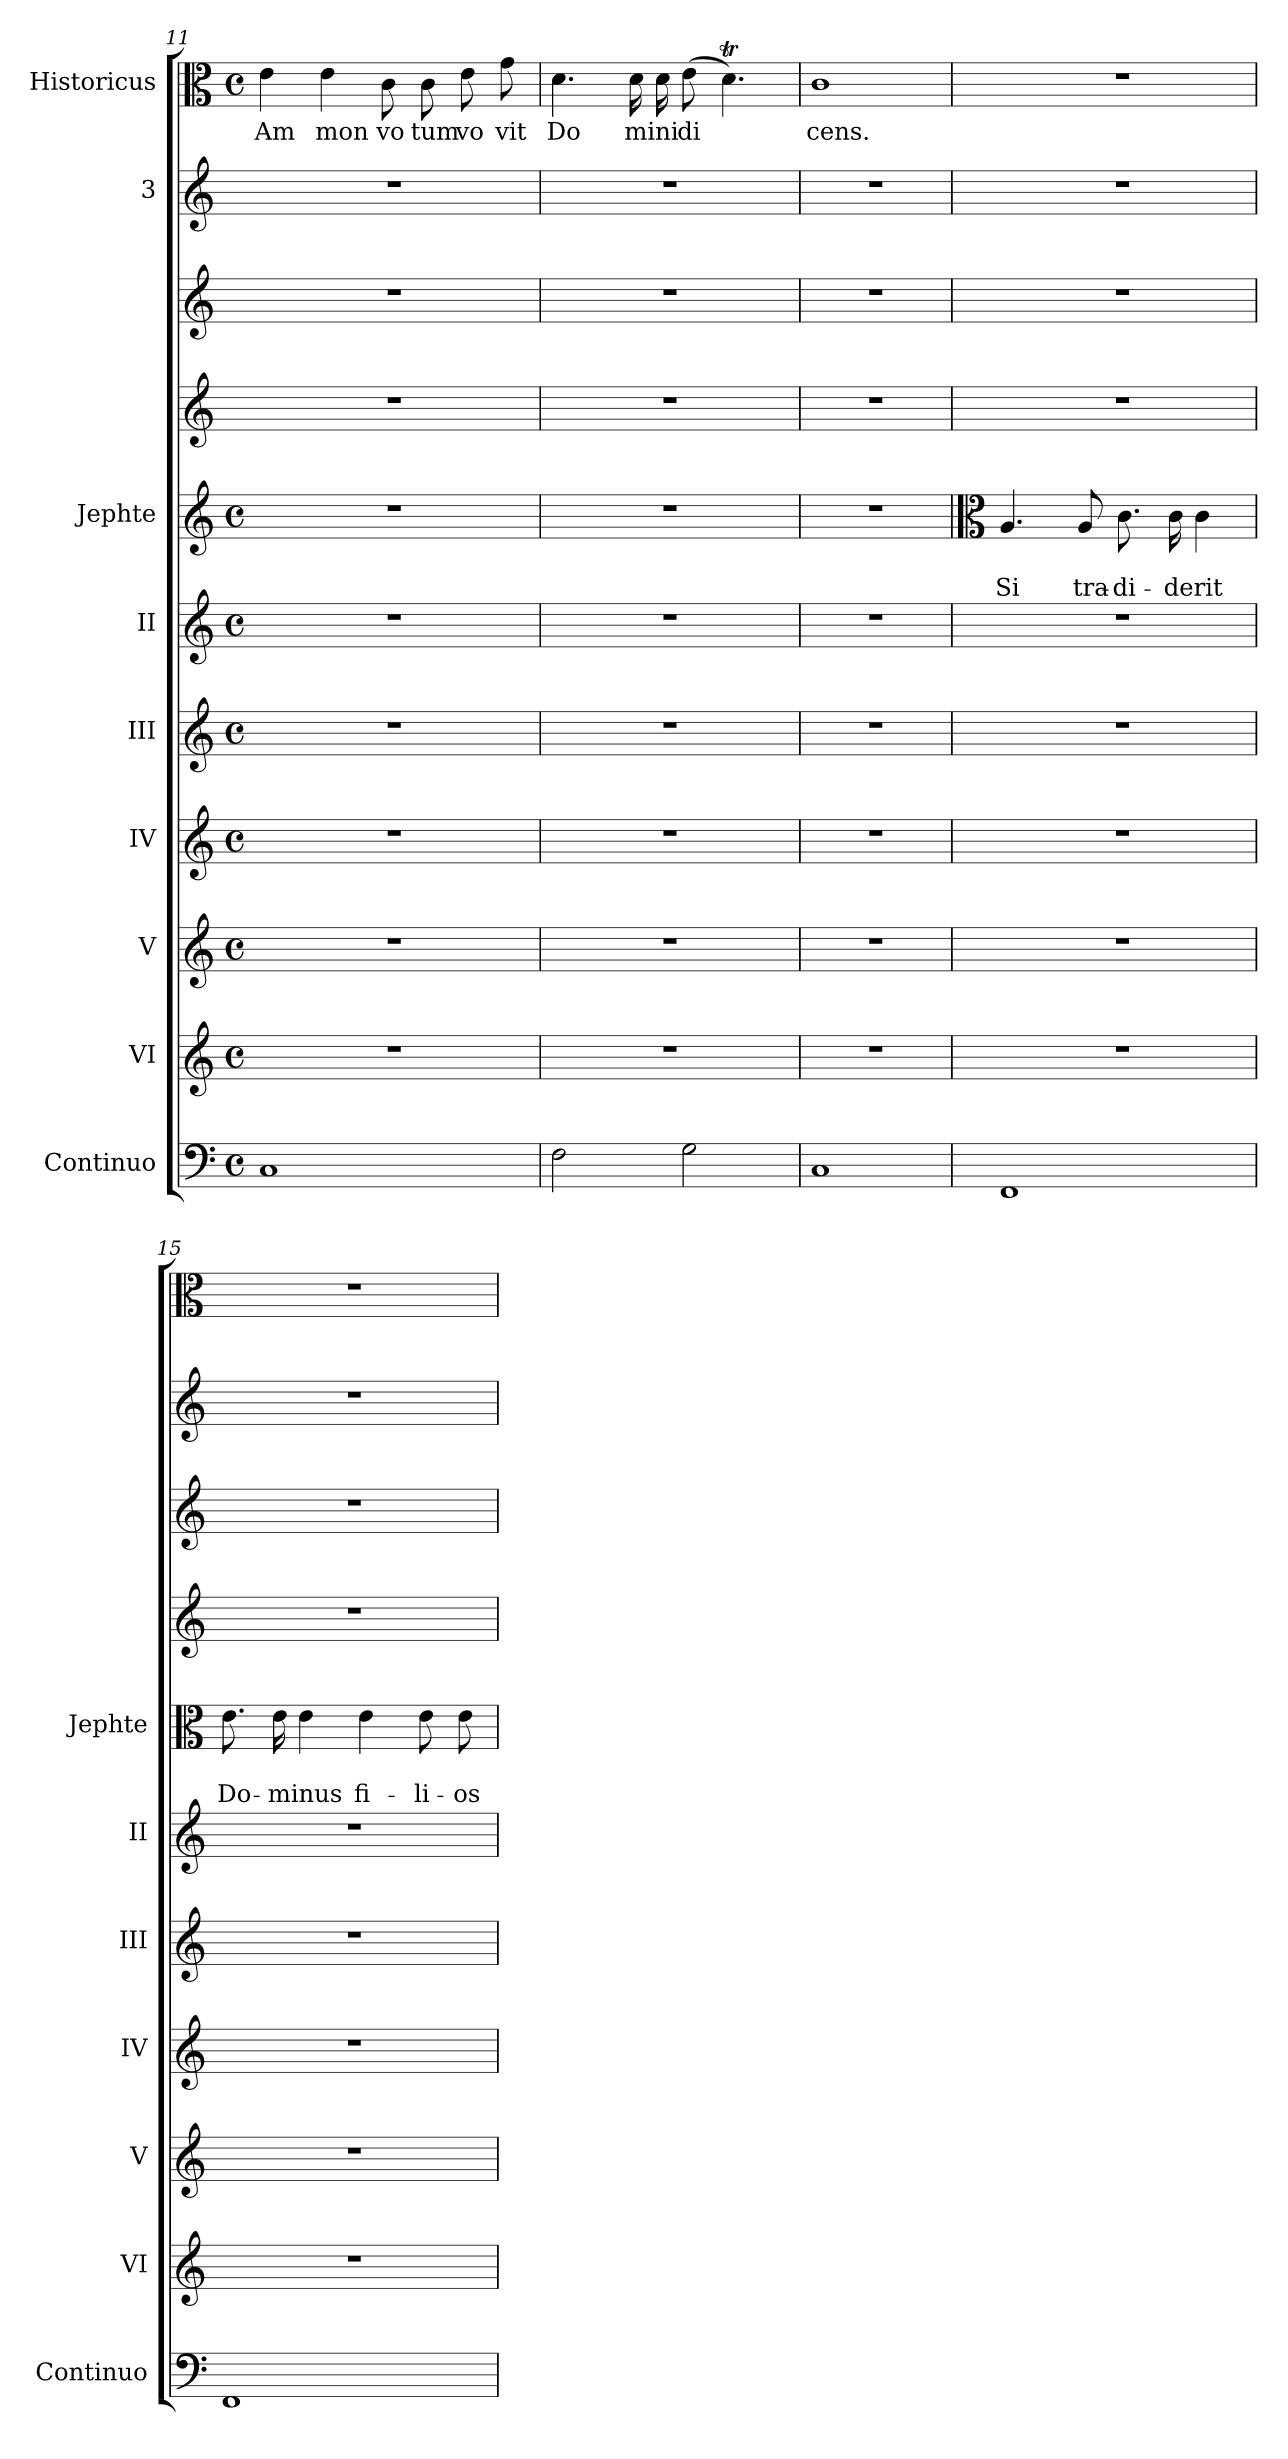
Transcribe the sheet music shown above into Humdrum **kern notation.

**kern	**kern	**kern	**kern	**kern	**kern	**kern	**text	**text	**kern	**kern	**kern	**kern	**text
*part11	*part10	*part9	*part8	*part7	*part6	*part5	*part5	*part5	*part4	*part3	*part2	*part1	*part1
*staff11	*staff10	*staff9	*staff8	*staff7	*staff6	*staff5	*staff5	*staff5	*staff4	*staff3	*staff2	*staff1	*staff1
*I"Continuo	*I"VI	*I"V	*I"IV	*I"III	*I"II	*I"Jephte	*	*	*	*	*I"3	*I"Historicus	*
*I'Continuo	*I'VI	*I'V	*I'IV	*I'III	*I'II	*I'Jephte	*	*	*	*	*	*	*
*clefF4	*clefG2	*clefG2	*clefG2	*clefG2	*clefG2	*clefG2	*	*	*clefG2	*clefG2	*clefG2	*clefC3	*
*k[]	*k[]	*k[]	*k[]	*k[]	*k[]	*k[]	*	*	*k[]	*k[]	*k[]	*k[]	*
*C:	*C:	*C:	*C:	*C:	*C:	*C:	*	*	*C:	*C:	*C:	*C:	*
*M4/4	*M4/4	*M4/4	*M4/4	*M4/4	*M4/4	*M4/4	*	*	*	*	*	*M4/4	*
*met(c)	*met(c)	*met(c)	*met(c)	*met(c)	*met(c)	*met(c)	*	*	*	*	*	*met(c)	*
=11	=11	=11	=11	=11	=11	=11	=11	=11	=11	=11	=11	=11	=11
!	!	!	!	!	!	!	!	!	!	!	!	!	!LO:LY:b
1C	1r	1r	1r	1r	1r	1r	.	.	1r	1r	1r	4e\	Am
!	!	!	!	!	!	!	!	!	!	!	!	!	!LO:LY:b
.	.	.	.	.	.	.	.	.	.	.	.	4e\	mon
!	!	!	!	!	!	!	!	!	!	!	!	!	!LO:LY:b
.	.	.	.	.	.	.	.	.	.	.	.	8c\	vo
!	!	!	!	!	!	!	!	!	!	!	!	!	!LO:LY:b
.	.	.	.	.	.	.	.	.	.	.	.	8c\	tum
!	!	!	!	!	!	!	!	!	!	!	!	!	!LO:LY:b
.	.	.	.	.	.	.	.	.	.	.	.	8e\	vo
!	!	!	!	!	!	!	!	!	!	!	!	!	!LO:LY:b
.	.	.	.	.	.	.	.	.	.	.	.	8g\	vit
=12	=12	=12	=12	=12	=12	=12	=12	=12	=12	=12	=12	=12	=12
!	!	!	!	!	!	!	!	!	!	!	!	!	!LO:LY:b
2F\	1r	1r	1r	1r	1r	1r	.	.	1r	1r	1r	4.d\	Do
!	!	!	!	!	!	!	!	!	!	!	!	!	!LO:LY:b
.	.	.	.	.	.	.	.	.	.	.	.	16d\	mini
.	.	.	.	.	.	.	.	.	.	.	.	16d\	.
!	!	!	!	!	!	!	!	!	!	!	!	!	!LO:LY:b
2G\	.	.	.	.	.	.	.	.	.	.	.	(>8e\	di
.	.	.	.	.	.	.	.	.	.	.	.	4.dT\)	.
=13	=13	=13	=13	=13	=13	=13	=13	=13	=13	=13	=13	=13	=13
!	!	!	!	!	!	!	!	!	!	!	!	!	!LO:LY:b
1C	1r	1r	1r	1r	1r	1r	.	.	1r	1r	1r	1c	cens.
!!LO:LB:g=z
=14!	=14!	=14!	=14!	=14!	=14!	=14!	=14!	=14!	=14!	=14!	=14!	=14!	=14!
*	*	*	*	*	*	*clefC3	*	*	*	*	*	*	*
!	!	!	!	!	!	!	!	!LO:LY:b	!	!	!	!	!
1FF	1r	1r	1r	1r	1r	4.A/	.	Si	1r	1r	1r	1r	.
!	!	!	!	!	!	!	!	!LO:LY:b	!	!	!	!	!
.	.	.	.	.	.	8A/	.	tra-	.	.	.	.	.
!	!	!	!	!	!	!	!	!LO:LY:b	!	!	!	!	!
.	.	.	.	.	.	8.c\	.	-di-	.	.	.	.	.
!	!	!	!	!	!	!	!	!LO:LY:b	!	!	!	!	!
.	.	.	.	.	.	16c\	.	-derit	.	.	.	.	.
.	.	.	.	.	.	4c\	.	.	.	.	.	.	.
=15	=15	=15	=15	=15	=15	=15	=15	=15	=15	=15	=15	=15	=15
!	!	!	!	!	!	!	!	!LO:LY:b	!	!	!	!	!
1FF	1r	1r	1r	1r	1r	8.e\	.	Do-	1r	1r	1r	1r	.
!	!	!	!	!	!	!	!	!LO:LY:b	!	!	!	!	!
.	.	.	.	.	.	16e\	.	-minus	.	.	.	.	.
.	.	.	.	.	.	4e\	.	.	.	.	.	.	.
!	!	!	!	!	!	!	!	!LO:LY:b	!	!	!	!	!
.	.	.	.	.	.	4e\	.	fi-	.	.	.	.	.
!	!	!	!	!	!	!	!	!LO:LY:b	!	!	!	!	!
.	.	.	.	.	.	8e\	.	-li-	.	.	.	.	.
!	!	!	!	!	!	!	!	!LO:LY:b	!	!	!	!	!
.	.	.	.	.	.	8e\	.	-os	.	.	.	.	.
=	=	=	=	=	=	=	=	=	=	=	=	=	=
*-	*-	*-	*-	*-	*-	*-	*-	*-	*-	*-	*-	*-	*-
